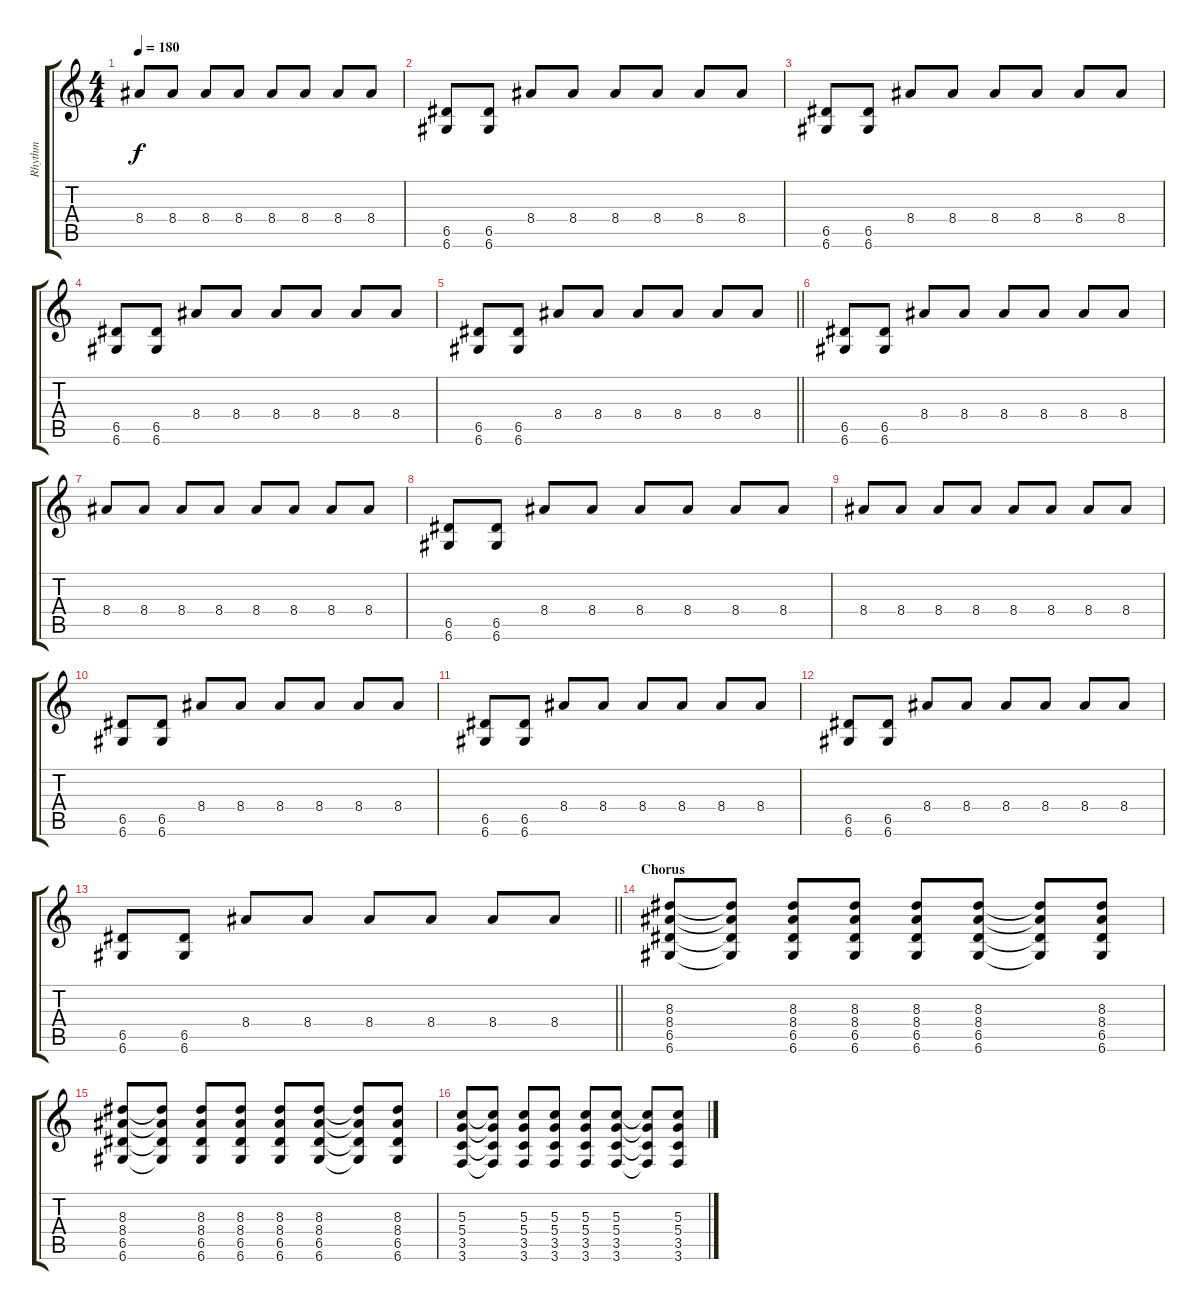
\track ("Rhythm" "Rhythm") {instrument distortionguitar}
\staff {score tabs}
\tuning (E4 B3 G3 D3 A2 D2) {hide}
\ts (4 4)
\tempo 180
\clef g2
\ks c
8.4.8{dy f} 8.4.8 8.4.8 8.4.8 8.4.8 8.4.8 8.4.8 8.4.8 |
(6.5 6.6).8 (6.5 6.6).8 8.4.8 8.4.8 8.4.8 8.4.8 8.4.8 8.4.8 |
(6.5 6.6).8 (6.5 6.6).8 8.4.8 8.4.8 8.4.8 8.4.8 8.4.8 8.4.8 |
(6.5 6.6).8 (6.5 6.6).8 8.4.8 8.4.8 8.4.8 8.4.8 8.4.8 8.4.8 |
\barLineRight lightlight
(6.5 6.6).8 (6.5 6.6).8 8.4.8 8.4.8 8.4.8 8.4.8 8.4.8 8.4.8 |
(6.5 6.6).8 (6.5 6.6).8 8.4.8 8.4.8 8.4.8 8.4.8 8.4.8 8.4.8 |
8.4.8 8.4.8 8.4.8 8.4.8 8.4.8 8.4.8 8.4.8 8.4.8 |
(6.5 6.6).8 (6.5 6.6).8 8.4.8 8.4.8 8.4.8 8.4.8 8.4.8 8.4.8 |
8.4.8 8.4.8 8.4.8 8.4.8 8.4.8 8.4.8 8.4.8 8.4.8 |
(6.5 6.6).8 (6.5 6.6).8 8.4.8 8.4.8 8.4.8 8.4.8 8.4.8 8.4.8 |
(6.5 6.6).8 (6.5 6.6).8 8.4.8 8.4.8 8.4.8 8.4.8 8.4.8 8.4.8 |
(6.5 6.6).8 (6.5 6.6).8 8.4.8 8.4.8 8.4.8 8.4.8 8.4.8 8.4.8 |
\barLineRight lightlight
(6.5 6.6).8 (6.5 6.6).8 8.4.8 8.4.8 8.4.8 8.4.8 8.4.8 8.4.8 |
\section ("" "Chorus")
(8.3 8.4 6.5 6.6).8 (8.3{t} 8.4{t} 6.5{t} 6.6{t}).8 (8.3 8.4 6.5 6.6).8 (8.3 8.4 6.5 6.6).8 (8.3 8.4 6.5 6.6).8 (8.3 8.4 6.5 6.6).8 (8.3{t} 8.4{t} 6.5{t} 6.6{t}).8 (8.3 8.4 6.5 6.6).8 |
(8.3 8.4 6.5 6.6).8 (8.3{t} 8.4{t} 6.5{t} 6.6{t}).8 (8.3 8.4 6.5 6.6).8 (8.3 8.4 6.5 6.6).8 (8.3 8.4 6.5 6.6).8 (8.3 8.4 6.5 6.6).8 (8.3{t} 8.4{t} 6.5{t} 6.6{t}).8 (8.3 8.4 6.5 6.6).8 |
(5.3 5.4 3.5 3.6).8 (5.3{t} 5.4{t} 3.5{t} 3.6{t}).8 (5.3 5.4 3.5 3.6).8 (5.3 5.4 3.5 3.6).8 (5.3 5.4 3.5 3.6).8 (5.3 5.4 3.5 3.6).8 (5.3{t} 5.4{t} 3.5{t} 3.6{t}).8 (5.3 5.4 3.5 3.6).8
